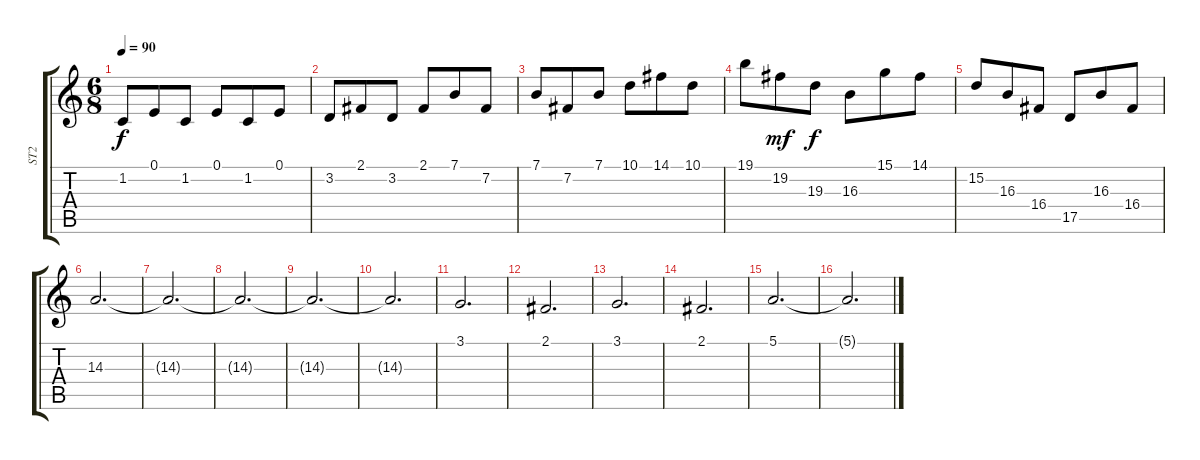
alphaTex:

\track ("ST2" "ST2") {instrument stringensemble1}
\staff {score tabs}
\tuning (E4 B3 G3 D3 A2 E2) {hide}
\ts (6 8)
\tempo 90
\clef g2
\ks c
1.2.8{dy f} 0.1.8 1.2.8 0.1.8 1.2.8 0.1.8 |
3.2.8 2.1.8 3.2.8 2.1.8 7.1.8 7.2.8 |
7.1.8 7.2.8 7.1.8 10.1.8 14.1.8 10.1.8 |
19.1.8 19.2.8{dy mf} 19.3.8{dy f} 16.3.8 15.1.8 14.1.8 |
15.2.8 16.3.8 16.4.8 17.5.8 16.3.8 16.4.8 |
14.3.2{d} |
14.3{t}.2{d} |
14.3{t}.2{d} |
14.3{t}.2{d} |
14.3{t}.2{d} |
3.1.2{d} |
2.1.2{d} |
3.1.2{d} |
2.1.2{d} |
5.1.2{d} |
5.1{t}.2{d}
